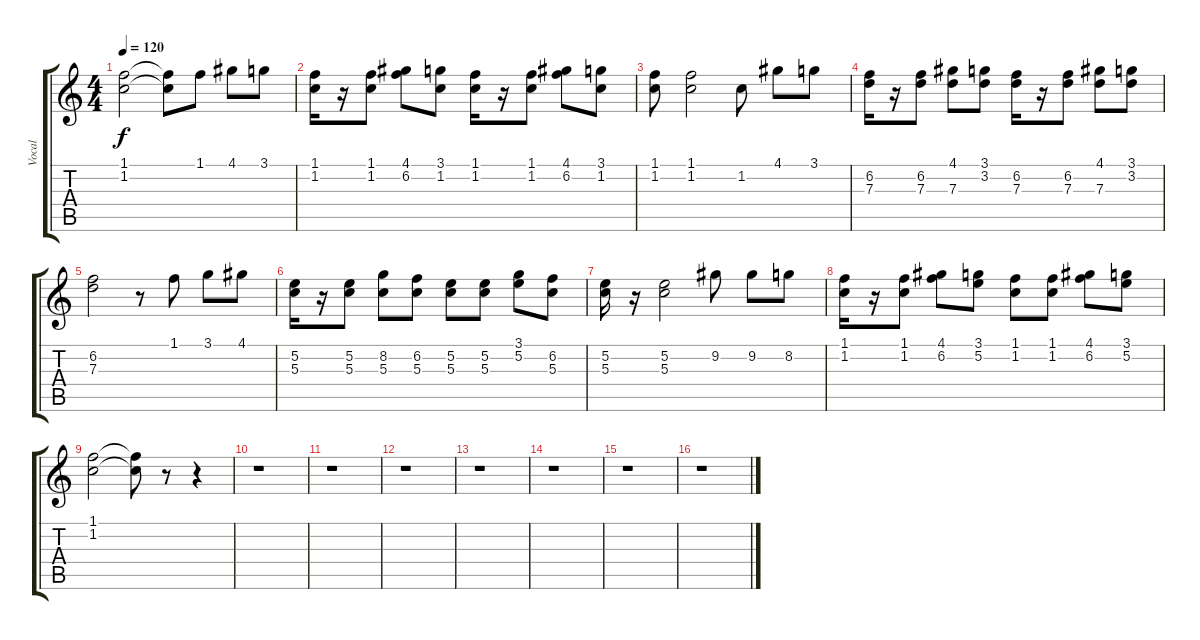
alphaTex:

\track ("Vocal" "Vocal") {instrument acousticguitarnylon}
\staff {score tabs}
\tuning (E4 B3 G3 D3 A2 E2) {hide}
\ts (4 4)
\tempo 120
\clef g2
\ks c
(1.1 1.2).2{dy f} (1.1{t} 1.2{t}).8 1.1.8 4.1.8 3.1.8 |
(1.1 1.2).16 r.16 (1.1 1.2).8 (4.1 6.2).8 (3.1 1.2).8 (1.1 1.2).16 r.16 (1.1 1.2).8 (4.1 6.2).8 (3.1 1.2).8 |
(1.1 1.2).8 (1.1 1.2).2 1.2.8 4.1.8 3.1.8 |
(6.2 7.3).16 r.16 (6.2 7.3).8 (4.1 7.3).8 (3.1 3.2).8 (6.2 7.3).16 r.16 (6.2 7.3).8 (4.1 7.3).8 (3.1 3.2).8 |
(6.2 7.3).2 r.8 1.1.8 3.1.8 4.1.8 |
(5.2 5.3).16 r.16 (5.2 5.3).8 (8.2 5.3).8 (6.2 5.3).8 (5.2 5.3).8 (5.2 5.3).8 (3.1 5.2).8 (6.2 5.3).8 |
(5.2 5.3).16 r.16 (5.2 5.3).2 9.2.8 9.2.8 8.2.8 |
(1.1 1.2).16 r.16 (1.1 1.2).8 (4.1 6.2).8 (3.1 5.2).8 (1.1 1.2).8 (1.1 1.2).8 (4.1 6.2).8 (3.1 5.2).8 |
(1.1 1.2).2 (1.1{t} 1.2{t}).8 r.8 r.4 |
r.1 |
r.1 |
r.1 |
r.1 |
r.1 |
r.1 |
r.1
